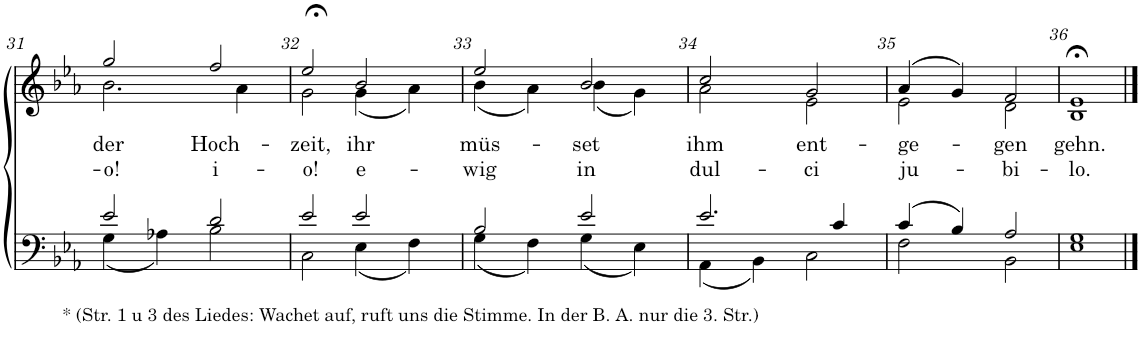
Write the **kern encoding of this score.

**kern	**kern	**text	**text
*part2	*part1	*part1	*part1
*staff2	*staff1	*staff1	*staff1
*I"Tenor/Bass	*I"Soprano/Alto	*	*
!!LO:PB:g=z
*clefF4	*clefG2	*	*
*k[b-e-a-]	*k[b-e-a-]	*	*
*M2/2	*M2/2	*	*
*met(c|)	*met(c|)	*	*
=31	=31	=31	=31
*^	*	*	*
!LO:TX:b:t=* (Str. 1 u 3 des Liedes&colon; Wachet auf, ruft uns die Stimme. In der B. A. nur die 3. Str.)	!	!	!	!
!	!	!	!LO:LY:b	!LO:LY:b
*	*	*^	*	*
2e-/	(4G\	2gg/	2.b-\	der	-o!
.	4A-X\)	.	.	.	.
!	!	!	!	!LO:LY:b	!LO:LY:b
2d/	2B-\	2ff/	.	Hoch-	i-
.	.	.	4a-\	.	.
=32	=32	=32	=32	=32	=32
!	!	!	!	!LO:LY:b	!LO:LY:b
2e-/	2C\	2ee-;<,/	2g\	-zeit,	-o!
!	!	!	!	!LO:LY:b	!LO:LY:b
2e-/	(4E-\	2b-/	(4g\	ihr	e-
.	4F\)	.	4a-\)	.	.
=33	=33	=33	=33	=33	=33
!	!	!	!	!LO:LY:b	!LO:LY:b
2B-/	(4G\	2ee-/	(4b-\	müs-	-wig
.	4F\)	.	4a-\)	.	.
!	!	!	!	!LO:LY:b	!LO:LY:b
2e-/	(4G\	2b-/	(4b-\	-set	in
.	4E-\)	.	4g\)	.	.
=34	=34	=34	=34	=34	=34
!	!	!	!	!LO:LY:b	!LO:LY:b
2.e-/	(4AA-\	2cc/	2a-\	ihm	dul-
.	4BB-\)	.	.	.	.
!	!	!	!	!LO:LY:b	!LO:LY:b
.	2C\	2g/	2e-\	ent-	-ci
4c/	.	.	.	.	.
=35	=35	=35	=35	=35	=35
!	!	!	!	!LO:LY:b	!LO:LY:b
(4c/	2F\	(4a-/	2e-\	-ge-	ju-
4B-/)	.	4g/)	.	.	.
!	!	!	!	!LO:LY:b	!LO:LY:b
2A-/	2BB-\	2f/	2d\	-gen	-bi-
=36	=36	=36	=36	=36	=36
!	!	!	!	!LO:LY:b	!LO:LY:b
1G	1E-	1e-;<	1B-	gehn.	-lo.
*v	*v	*	*	*	*
*	*v	*v	*	*
==	==	==	==
*-	*-	*-	*-
